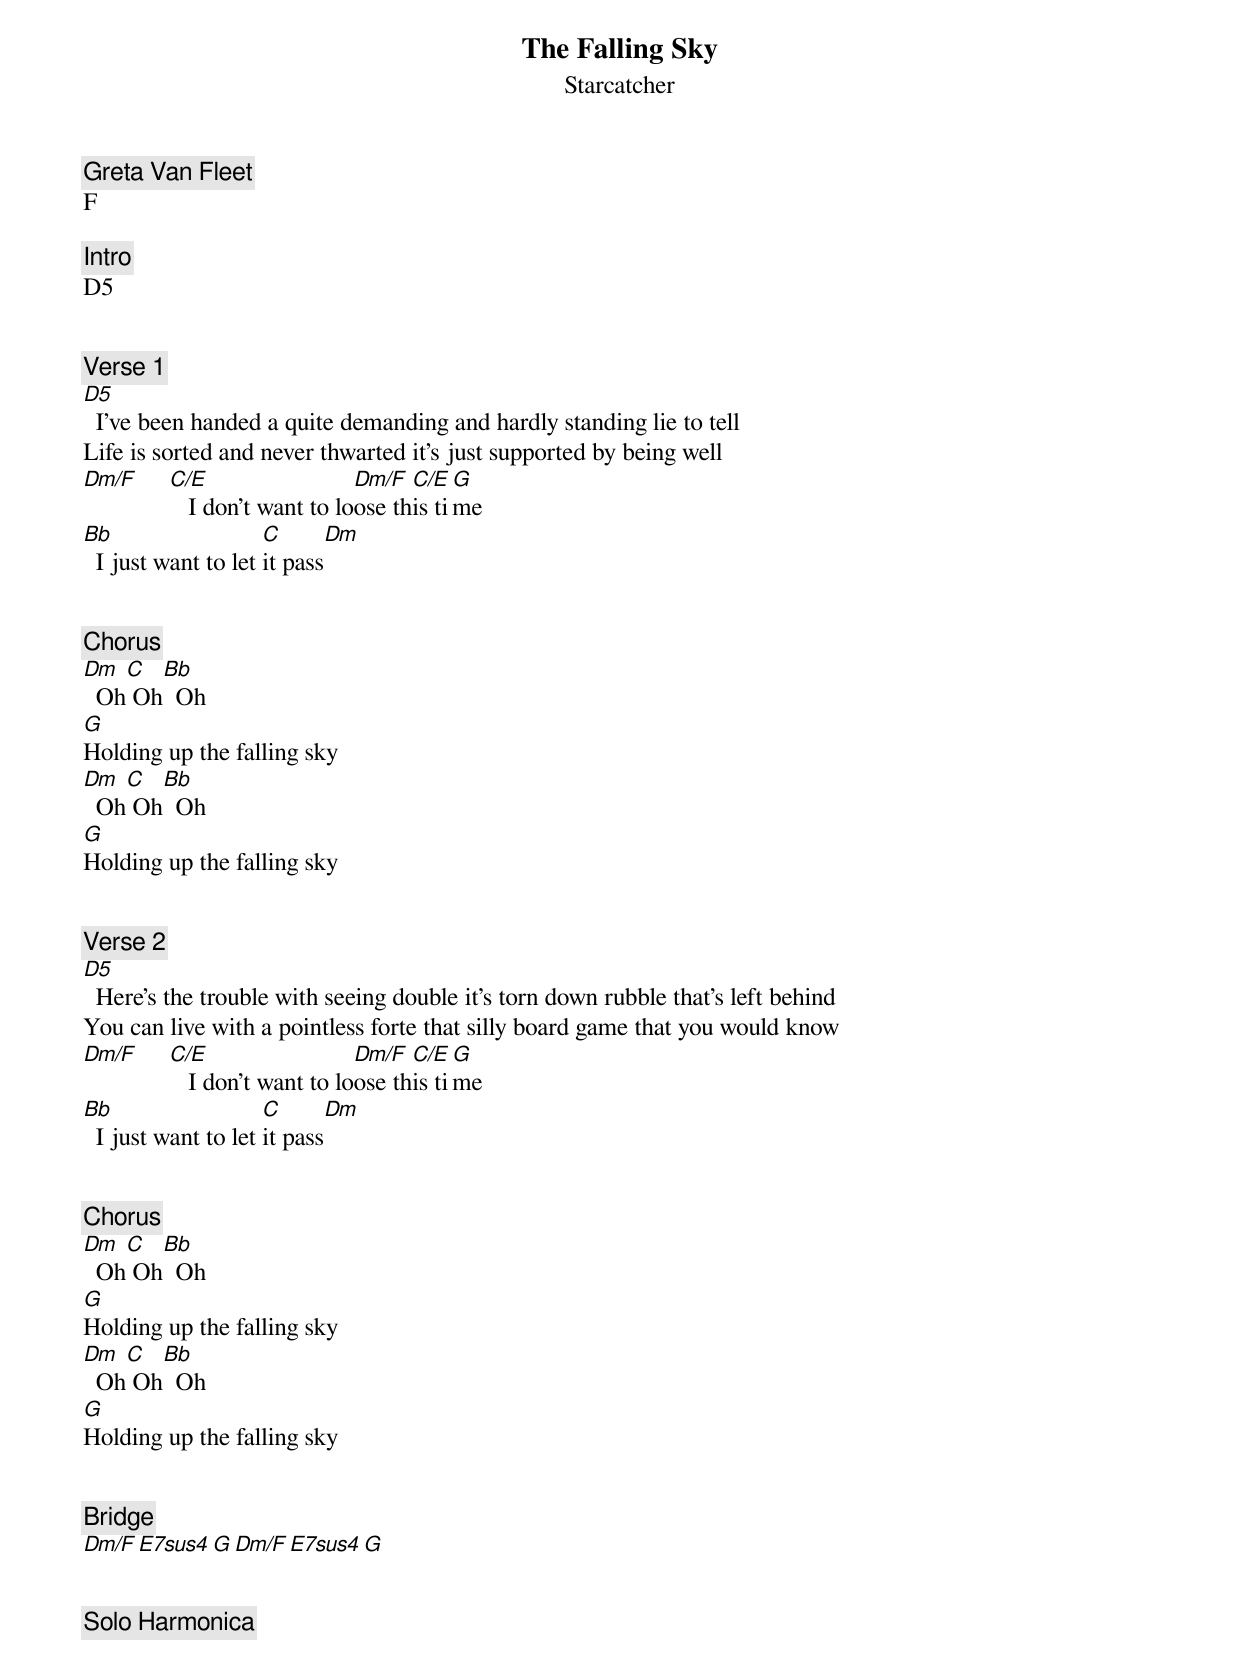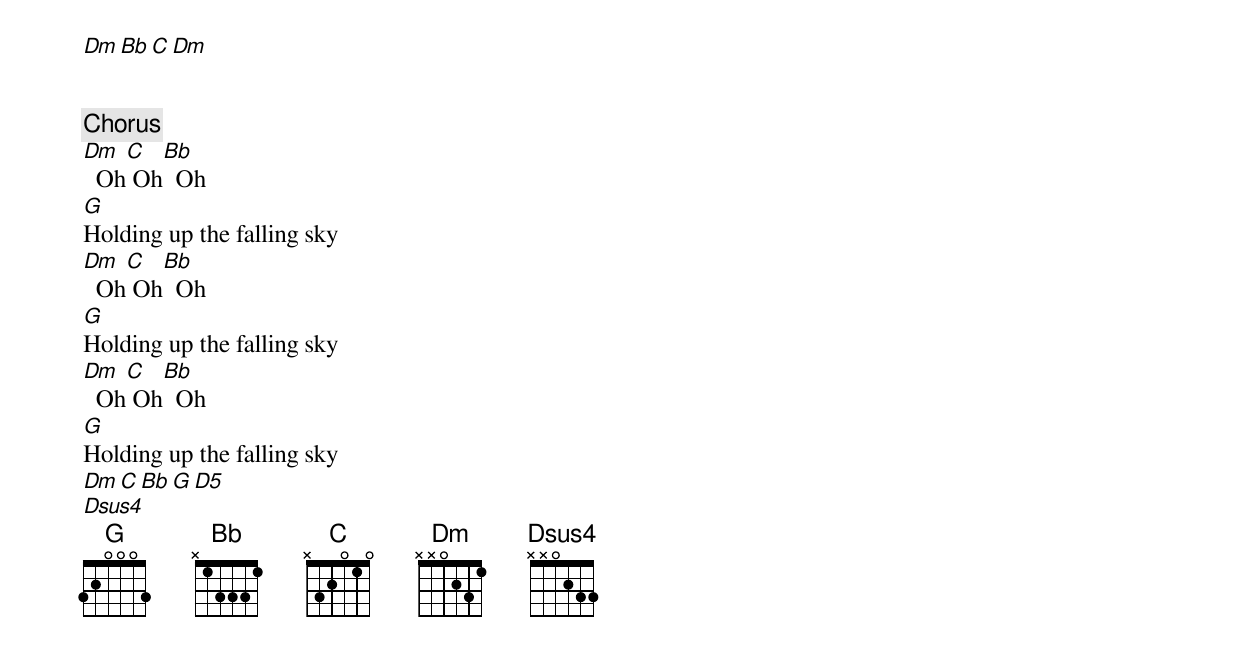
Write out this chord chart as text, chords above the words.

The Falling Sky
Starcatcher
Greta Van Fleet
F

[Intro]
D5


[Verse 1]
D5
  I've been handed a quite demanding and hardly standing lie to tell
Life is sorted and never thwarted it's just supported by being well
Dm/F C/E                  Dm/F  C/E  G
        I don't want to loose this time
Bb                   C      Dm
  I just want to let it pass


[Chorus]
Dm  C  Bb
  Oh Oh  Oh
G
Holding up the falling sky
Dm  C  Bb
  Oh Oh  Oh
G
Holding up the falling sky


[Verse 2]
D5
  Here's the trouble with seeing double it's torn down rubble that's left behind
You can live with a pointless forte that silly board game that you would know
Dm/F C/E                  Dm/F  C/E  G
        I don't want to loose this time
Bb                   C      Dm
  I just want to let it pass


[Chorus]
Dm  C  Bb
  Oh Oh  Oh
G
Holding up the falling sky
Dm  C  Bb
  Oh Oh  Oh
G
Holding up the falling sky


[Bridge]
Dm/F E7sus4 G Dm/F E7sus4 G


[Solo Harmonica]
Dm Bb C Dm


[Chorus]
Dm  C  Bb
  Oh Oh  Oh
G
Holding up the falling sky
Dm  C  Bb
  Oh Oh  Oh
G
Holding up the falling sky
Dm  C  Bb
  Oh Oh  Oh
G
Holding up the falling sky
Dm C Bb G D5
Dsus4
